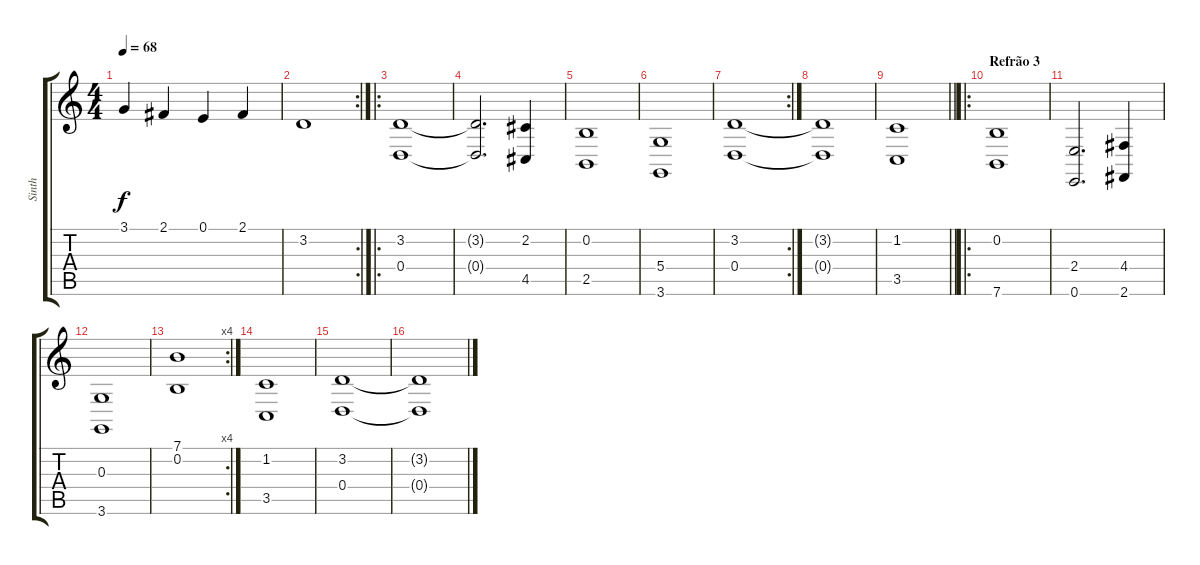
\track ("Sinth" "Sinth") {instrument stringensemble2}
\staff {score tabs}
\tuning (E4 B3 G3 D3 A2 E2) {hide}
\ts (4 4)
\tempo 68
\clef g2
\ks c
3.1.4{dy f} 2.1.4 0.1.4 2.1.4 |
\rc 2
3.2.1 |
\ro
(3.2 0.4).1{balance 8 instrument stringensemble2} |
(3.2{t} 0.4{t}).2{d} (2.2 4.5).4 |
(0.2 2.5).1 |
(5.4 3.6).1 |
\rc 2
(3.2 0.4).1 |
(3.2{t} 0.4{t}).1 |
\barLineRight lightlight
(1.2 3.5).1 |
\ro
\section ("" "Refrão 3")
(0.2 7.6).1 |
(2.4 0.6).2{d} (4.4 2.6).4 |
(0.3 3.6).1 |
\rc 4
(7.1 0.2).1 |
(1.2 3.5).1 |
(3.2 0.4).1 |
(3.2{t} 0.4{t}).1{volume 10}
